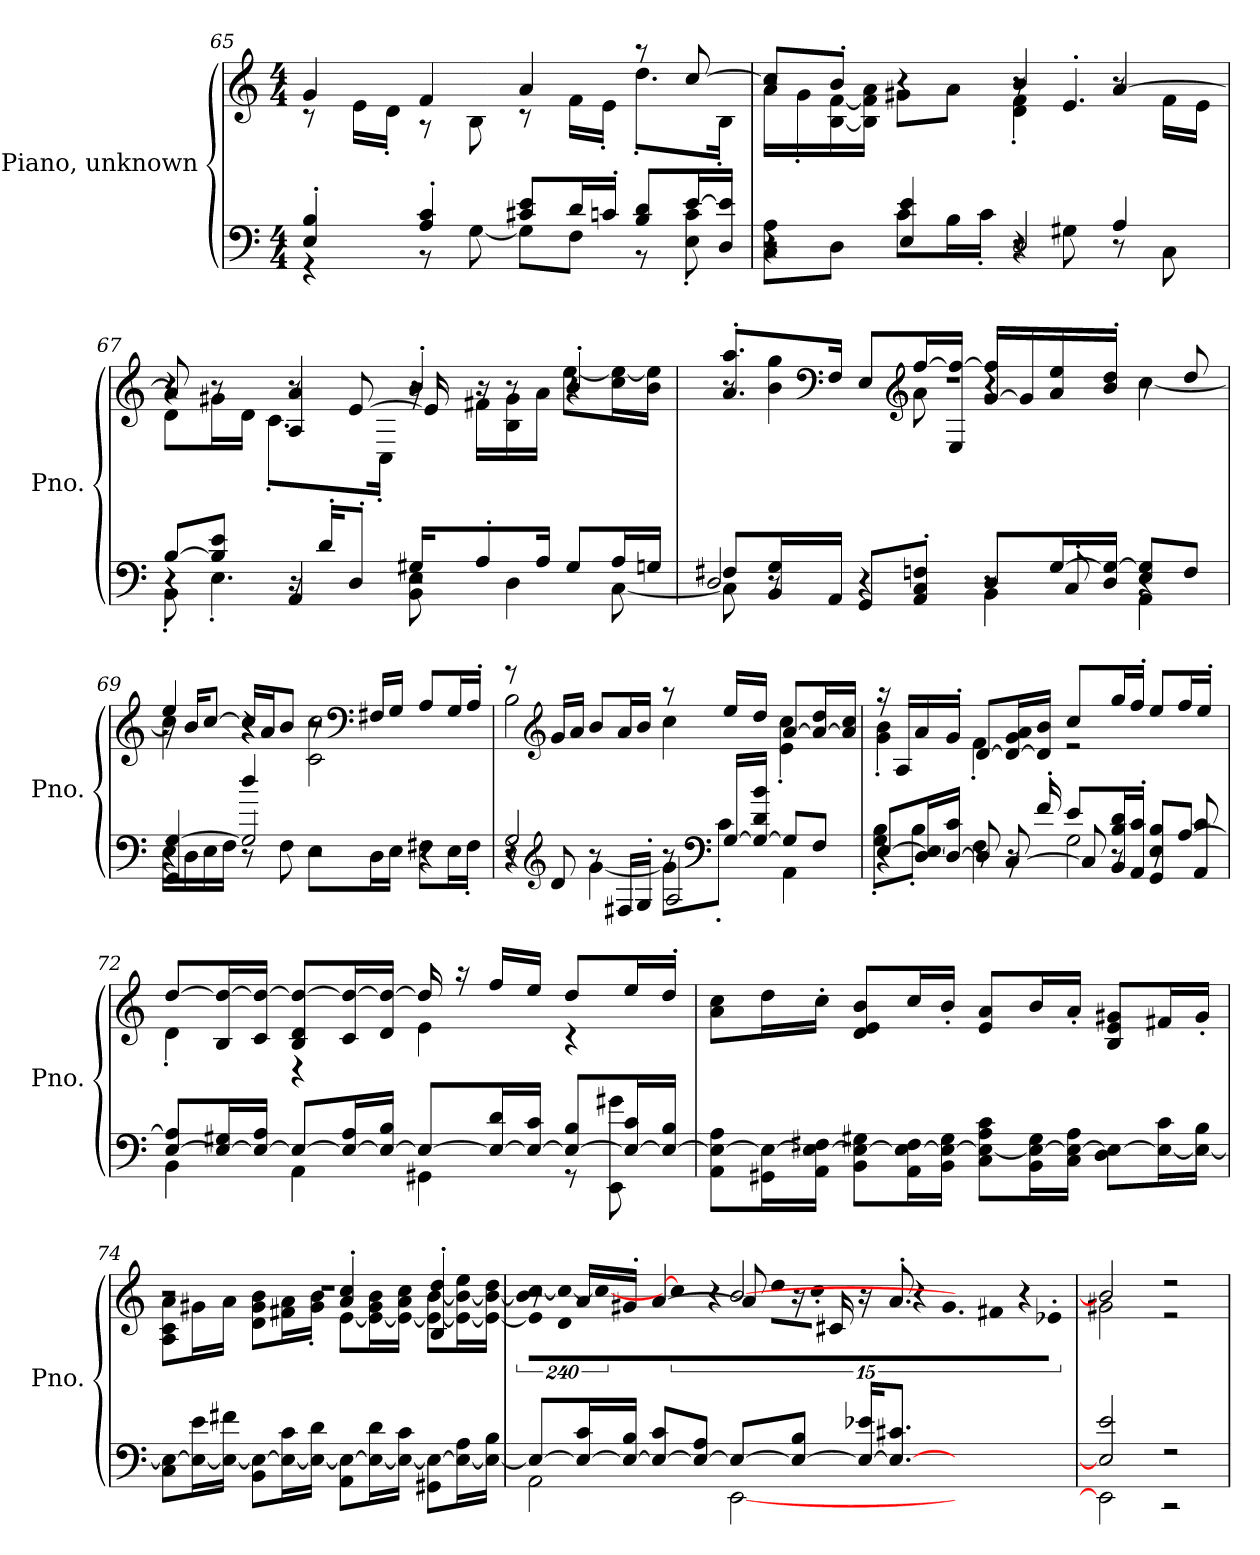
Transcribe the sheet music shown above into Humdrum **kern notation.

**kern	**kern
*part1	*part1
*staff2	*staff1
*I"Piano, unknown	*
*I'Pno.	*
*clefF4	*clefG2
*k[]	*k[]
*M4/4	*M4/4
=65	=65
*^	*^
4E/' 4B/'	4r	4g/	8r
.	.	.	16e\LL
.	.	.	16d'\JJ
4A/' 4c/'	8r	4f/	8r
.	[8G\	.	8B\
8c#X/ 8e/L	8G\L]	4a/	8r
16d/L	8F\J	.	16f\LL
16cn'/JJ	.	.	16e'\JJ
8B/ 8d/L	8r	8r	8.dd'\L
[16e/L	8E\' 8c\'	[8cc/	.
16D/ 16e/]JJ	.	.	16B'\Jk
=66	=66	=66	=66
*	*^	*	*^
2r	8C\ 8A\L	4r	8cc/L]	16a\LL	2r
.	.	.	.	16g'\	.
.	8D\J	.	8b'/J	[16B\ [16f\	.
.	.	.	.	16B\] 16f\] 16a\JJ	.
.	8c\L	4E/ 4e/	4r	8g#X\L	.
.	16B\L	.	.	8a\J	.
.	16c'\JJ	.	.	.	.
4r	8r	2D/	4b/	4d\' 4f\'	8r
.	8G#X\	.	.	.	4.e'/
4A/	8r	.	[4a/	8r	.
.	8C\	.	.	16f\LL	.
.	.	.	.	16e\JJ	.
!!LO:LB:g=z	!!	!!
=67	=67	=67	=67	=67	=67
[8B/L	8BB'\	4r	8a/]	8d\L	4r
8B/] 8e/J	4.E'\	.	8r	16g#X\L	.
.	.	.	.	16d\JJ	.
16r	.	4AA/	4A/ 4a/	8.c'\L	8r
16d'/KL	.	.	.	.	.
8D'/J	.	.	.	.	[8e/
.	.	.	.	16C'\Jk	.
16G#X/KL	8BB\ 8E\	2r	4b'/	16r	16e/]
8A'/	.	.	.	16f#X\LL	16r
.	4D\	.	.	16B\ 16g#\	8r
16A/Jk	.	.	.	16a\JJ	.
8G#/L	.	.	4b'/	[8ee\L	4r
16A/L	[8C\	.	.	16cc\ 16ee\_L	.
16Gn/JJ	.	.	.	16b\ 16ee\]JJ	.
=68	=68	=68	=68	=68	=68
8F#X/L	8C\]	2D/	1r	8r	8.a/' 8.aa/'L
16BB/ 16G/L	8r	.	.	4b\ 4gg\	.
*	*	*	*clefF4	*	*
16AA/JJ	.	.	.	.	16F/Jk
8GG/L	4r	.	.	.	8E/L
*	*	*	*clefG2	*	*
8AA/' 8C/' 8Fn/'J	.	.	.	8a\	[16ff/L
.	.	.	.	.	16E/ 16ff/_JJ
8D/L	4BB\	8r	.	4r	[16g/ 16ff/]LL
.	.	.	.	.	16g/]
[16G/L	.	8C'/	.	.	16a/ 16ee/
16D/ 16G/_JJ	.	.	.	.	16b/' 16dd/'JJ
8E/ 8G/]L	4AA\	4r	.	[4cc\	8r
8F/J	.	.	.	.	8dd/
!!LO:PB:g=z	!!	!!
=69	=69	=69	=69	=69	=69
4r	16E\LL	4GG/ [4G/	4ee/	4cc\]	16r
.	16D\	.	.	.	16b/KL
.	16E\	.	.	.	[8cc/J
.	16F\JJ	.	.	.	.
4dd/	8r	2G/]	4r	4r	16cc/LL]
.	.	.	.	.	16a/J
.	8F\	.	.	.	8b/J
2r	8E\L	.	2r	2c\ 2cc\	8r
*	*	*	*clefF4	*	*
.	16D\L	.	.	.	16F#X/LL
.	16E\JJ	.	.	.	16G/JJ
.	8F#X\L	4r	.	.	8A/L
.	16E\L	.	.	.	16G/L
.	16F#'\JJ	.	.	.	16A'/JJ
*	*	*	*	*v	*v
=70	=70	=70	=70	=70
8r	4r	2G/	8r	2B\
*clefG2	*	*	*clefG2	*
8d/	.	.	16g/LL	.
.	.	.	16a/JJ	.
8r	[4g\	.	8b/L	.
16F#X/LL	.	.	16a/L	.
16G'/JJ	.	.	16b/JJ	.
8r	8g\L]	2A/	8r	4cc\
*clefF4	*	*	*	*
[16G/LL	8c'\J	.	16ee/LL	.
16G/_ 16d/ 16b/JJ	.	.	16dd/JJ	.
8G/L]	4AA\	.	[8a/L	4e\' 4cc\'
8F#/J	.	.	16a/_ 16dd/L	.
.	.	.	16a/] 16cc/JJ	.
!!LO:LB:g=z	!!
=71	=71	=71	=71	=71
[8E/L	8G\' 8B\'L	4r	16r	4g\' 4b\'
.	.	.	16A/LL	.
[16D/ 16E/]L	8B'\J	.	16a/	.
16D/_ 16c/JJ	.	.	16g'/JJ	.
8D/]	4F\	8r	[8d/L	4f'\
16r	.	[8C/	16d/_ 16g/ 16a/L	.
16f'/	.	.	16d/] 16b/JJ	.
8e/L	2G\	8C/]	8cc/L	2r
16BB/ 16B/ 16d/L	.	8r	16gg/L	.
16AA/' 16c/'JJ	.	.	16ff'/JJ	.
8GG/ 8E/ 8B/L	.	8r	8ee/L	.
[8A/J	.	8AA/ 8c/	16ff/L	.
.	.	.	16ee'/JJ	.
*	*v	*v	*	*
=72	=72	=72	=72
[8E/ 8A/]L	4BB\	[8dd/L	4d'\
16E/_ 16G#X/L	.	16B/ 16dd/_L	.
16E/_ 16A/JJ	.	16c/ 16dd/_JJ	.
8E/L_	4AA\	8B/ 8d/ 8dd/_L	4r
16E/_ 16A/L	.	16c/ 16dd/_L	.
16E/_ 16B/JJ	.	16d/ 16dd/_JJ	.
8E/L_	4GG#X\	16dd/]	4e\
.	.	16r	.
16E/_ 16d/L	.	16ff/LL	.
16E/_ 16c/JJ	.	16ee/JJ	.
8E/_ 8B/L	8r	8dd/L	4r
16E/_ 16c/L	8EE\ 8g#X\	16ee/L	.
16E/_ 16B/JJ	.	16dd'/JJ	.
*v	*v	*	*
*	*v	*v
!!LO:LB:g=z
=73	=73
8AA\ 8E\_ 8A\L	8a\ 8cc\L
16GG#X\ 16E\_L	16dd\L
16AA\ 16E\_ 16F#X\JJ	16cc'\JJ
8BB\ 8E\_ 8G#X\L	8d/ 8e/ 8b/L
16AA\ 16E\_ 16F#\L	16cc/L
16BB\ 16E\_ 16G#\JJ	16b'/JJ
8C\ 8E\_ 8A\ 8c\L	8e/ 8a/L
16BB\ 16E\_ 16G#\L	16b/L
16C\ 16E\_ 16A\JJ	16a'/JJ
8D\ 8E\_L	8B/ 8e/ 8g#X/L
16E\_ 16c\L	16f#X/L
16E\_ 16B\JJ	16g#'/JJ
=74	=74
*	*^
*	*	*^
8C\ 8E\_L	1r	8A\ 8c\ 8a\L	2r
16E\_ 16e\L	.	16g#X\L	.
16E\_ 16f#X\JJ	.	16a\JJ	.
8BB\ 8E\_L	.	8d\ 8g#\ 8b\L	.
16E\_ 16c\L	.	16f#X\ 16a\L	.
16E\_ 16d\JJ	.	16g#\' 16b\'JJ	.
8AA\ 8E\_L	.	[8e\L	4a/' 4cc/'
16E\_ 16d\L	.	16e\_ 16g#\ 16b\L	.
16E\_ 16c\JJ	.	16e\_ 16a\ 16cc\JJ	.
8GG#X\ 8E\_L	.	8e\_ [8b\L	4B/' 4dd/'
16E\_ 16A\L	.	16e\_ 16b\_ 16ee\L	.
16E\_ 16B\JJ	.	16e\_ 16b\_ 16dd\JJ	.
!!LO:LB:g=z	!!	!!
=75	=75	=75	=75
*^	*	*	*
!	!	!	!LO:N:vis=16	!
8E/L_	2AA\	2r	1920%137e\] 1920%137b\] [1920%137cc\LL	8r
!	!	!	!LO:N:vis=16	!
.	.	.	1920%137d\ 1920%137cc\_J	.
16E/_ 16c/L	.	.	.	16a/LL
!	!	!	!LO:N:vis=8	!
.	.	.	960%137cc\_	.
16E/_ 16B/JJ	.	.	.	16g#X'/JJ
8E/_ 8c/L	.	.	.	[4a/
.	.	.	1920ryy	.
!	!	!	!LO:N:vis=32	!
.	.	.	640%23cc\Jkk]	.
!	!	!	!LO:N:vis=32	!
.	.	.	640%23r	.
!	!	!	!LO:N:vis=16	!
.	.	.	1920%137dd\LL	.
8E/_ 8A/J	.	.	.	.
!	!	!	!LO:N:vis=16	!
.	.	.	1920%137cc'\JJ	.
8E/L_	[2EE\	[2b/	.	8a/]
.	.	.	10r	.
.	.	.	10.g#\	.
8E/_ 8B/J	.	.	.	16r
.	.	.	.	16c#X/
16E/_ 16e-X/KL	.	.	.	16r
.	.	.	20f#X\	.
.	.	.	10r	.
8.E/_ 8.c#X/J	.	.	.	8.a'/
.	.	.	10e-X'\	.
1920ryy	1920ryy	1920ryy	.	1920ryy
*	*	*	*v	*v
=76	=76	=76	=76
2E/] 2e/	2EE\]	2b/]	2g#X\
2r	2r	2r	2r
*v	*v	*	*
*	*v	*v
=	=
*-	*-
